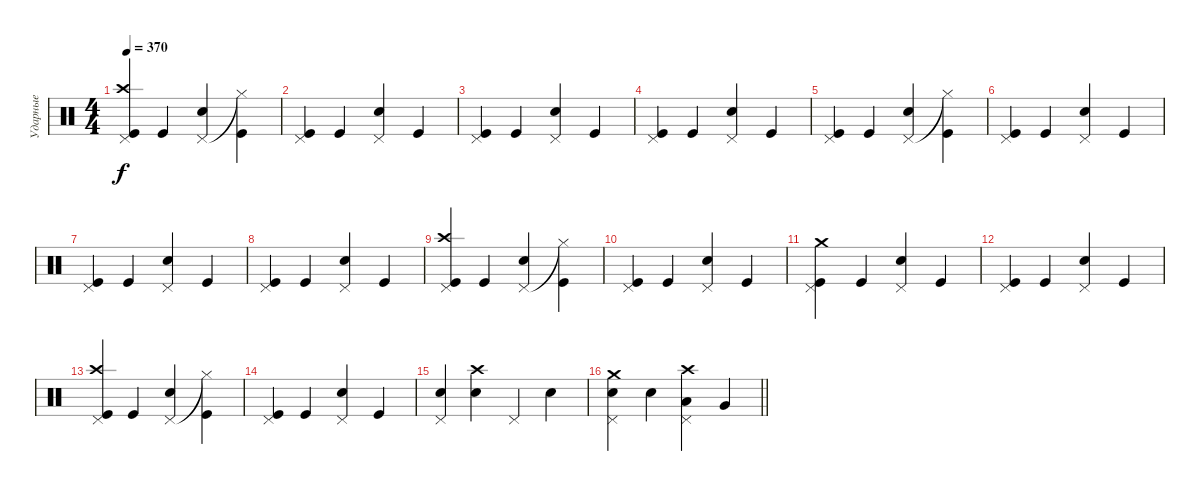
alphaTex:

\track ("Ударные" "Ударные") {instrument percussion}
\staff {score}
\articulation defaults
\ts (4 4)
\tempo 370
\clef neutral
\ks c
("Kick (hit)" "Crash high (hit)" "Pedal Hi-Hat (hit)").4{dy f} "Kick (hit)".4 ("Electric Snare (hit)" "Pedal Hi-Hat (hit)").4 ("Kick (hit)" "Hi-Hat (closed)"{t}).4 |
("Kick (hit)" "Pedal Hi-Hat (hit)").4 "Kick (hit)".4 ("Electric Snare (hit)" "Pedal Hi-Hat (hit)").4 "Kick (hit)".4 |
("Kick (hit)" "Pedal Hi-Hat (hit)").4 "Kick (hit)".4 ("Electric Snare (hit)" "Pedal Hi-Hat (hit)").4 "Kick (hit)".4 |
("Kick (hit)" "Pedal Hi-Hat (hit)").4 "Kick (hit)".4 ("Electric Snare (hit)" "Pedal Hi-Hat (hit)").4 "Kick (hit)".4 |
("Kick (hit)" "Pedal Hi-Hat (hit)").4 "Kick (hit)".4 ("Electric Snare (hit)" "Pedal Hi-Hat (hit)").4 ("Kick (hit)" "Hi-Hat (closed)"{t}).4 |
("Kick (hit)" "Pedal Hi-Hat (hit)").4 "Kick (hit)".4 ("Electric Snare (hit)" "Pedal Hi-Hat (hit)").4 "Kick (hit)".4 |
("Kick (hit)" "Pedal Hi-Hat (hit)").4 "Kick (hit)".4 ("Electric Snare (hit)" "Pedal Hi-Hat (hit)").4 "Kick (hit)".4 |
("Kick (hit)" "Pedal Hi-Hat (hit)").4 "Kick (hit)".4 ("Electric Snare (hit)" "Pedal Hi-Hat (hit)").4 "Kick (hit)".4 |
("Kick (hit)" "Crash high (hit)" "Pedal Hi-Hat (hit)").4 "Kick (hit)".4 ("Electric Snare (hit)" "Pedal Hi-Hat (hit)").4 ("Kick (hit)" "Hi-Hat (closed)"{t}).4 |
("Kick (hit)" "Pedal Hi-Hat (hit)").4 "Kick (hit)".4 ("Electric Snare (hit)" "Pedal Hi-Hat (hit)").4 "Kick (hit)".4 |
("Kick (hit)" "Crash medium (hit)" "Pedal Hi-Hat (hit)").4 "Kick (hit)".4 ("Electric Snare (hit)" "Pedal Hi-Hat (hit)").4 "Kick (hit)".4 |
("Kick (hit)" "Pedal Hi-Hat (hit)").4 "Kick (hit)".4 ("Electric Snare (hit)" "Pedal Hi-Hat (hit)").4 "Kick (hit)".4 |
("Kick (hit)" "Crash high (hit)" "Pedal Hi-Hat (hit)").4 "Kick (hit)".4 ("Electric Snare (hit)" "Pedal Hi-Hat (hit)").4 ("Kick (hit)" "Hi-Hat (closed)"{t}).4 |
("Kick (hit)" "Pedal Hi-Hat (hit)").4 "Kick (hit)".4 ("Electric Snare (hit)" "Pedal Hi-Hat (hit)").4 "Kick (hit)".4 |
("Electric Snare (hit)" "Pedal Hi-Hat (hit)").4 ("Electric Snare (hit)" "Crash high (hit)").4 "Pedal Hi-Hat (hit)".4 "Electric Snare (hit)".4 |
\barLineRight lightlight
("Electric Snare (hit)" "Crash medium (hit)" "Pedal Hi-Hat (hit)").4 "Electric Snare (hit)".4 ("Low Tom (hit)" "Crash high (hit)" "Pedal Hi-Hat (hit)").4 "Very Low Tom (hit)".4
